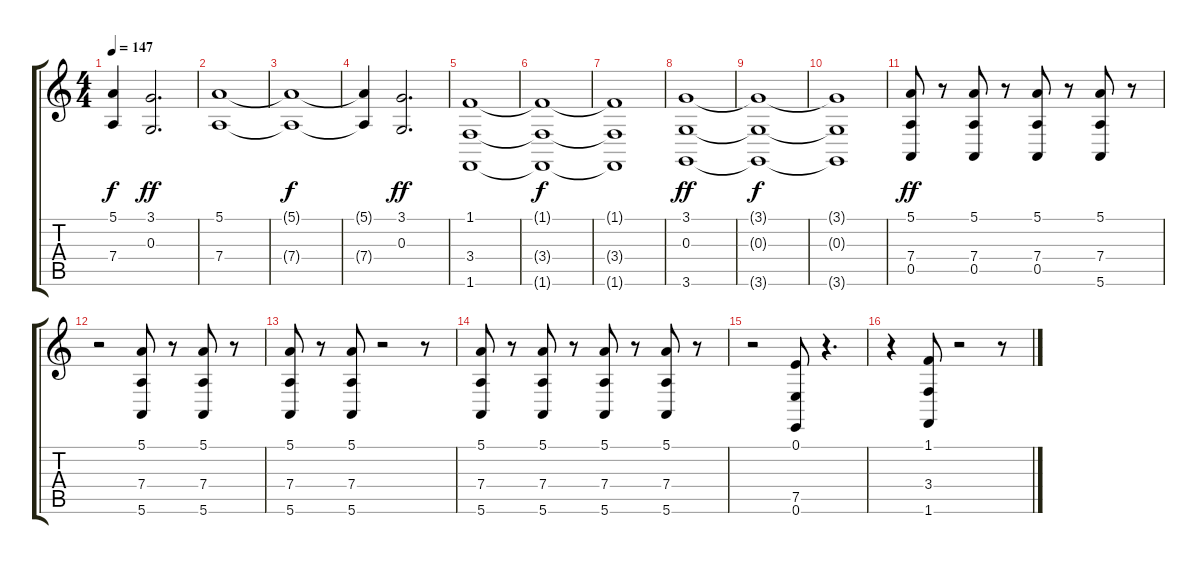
\track "" {instrument choiraahs}
\staff {score tabs}
\tuning (E4 B3 G3 D3 A2 E2) {hide}
\ts (4 4)
\tempo 147
\clef g2
\ks c
(5.1{t} 7.4{t}).4{dy f} (3.1 0.3).2{d dy ff} |
(5.1 7.4).1 |
(5.1{t} 7.4{t}).1{dy f} |
(5.1{t} 7.4{t}).4 (3.1 0.3).2{d dy ff} |
(1.1 3.4 1.6).1 |
(1.1{t} 3.4{t} 1.6{t}).1{dy f} |
(1.1{t} 3.4{t} 1.6{t}).1 |
(3.1 0.3 3.6).1{dy ff} |
(3.1{t} 0.3{t} 3.6{t}).1{dy f} |
(3.1{t} 0.3{t} 3.6{t}).1 |
(5.1 7.4 0.5).8{dy ff} r.8 (5.1 7.4 0.5).8 r.8 (5.1 7.4 0.5).8 r.8 (5.1 7.4 5.6).8 r.8 |
r.2 (5.1 7.4 5.6).8 r.8 (5.1 7.4 5.6).8 r.8 |
(5.1 7.4 5.6).8 r.8 (5.1 7.4 5.6).8 r.2 r.8 |
(5.1 7.4 5.6).8 r.8 (5.1 7.4 5.6).8 r.8 (5.1 7.4 5.6).8 r.8 (5.1 7.4 5.6).8 r.8 |
r.2 (0.1 7.5 0.6).8 r.4{d} |
r.4 (1.1 3.4 1.6).8 r.2 r.8
